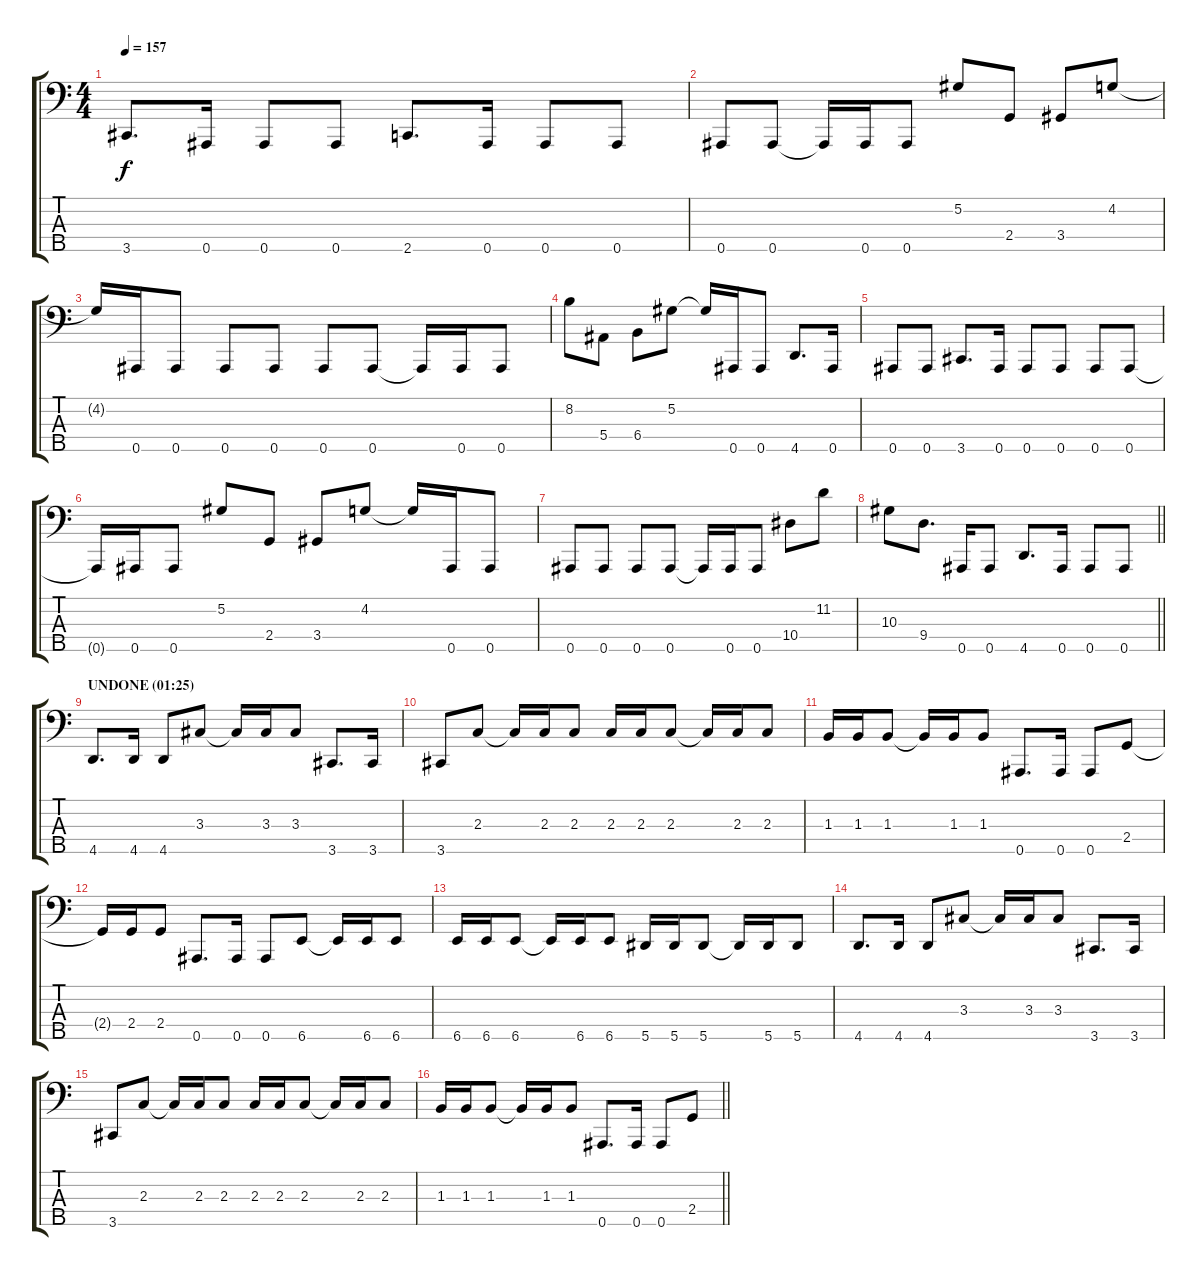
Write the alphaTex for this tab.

\track "" {instrument electricbasspick}
\staff {score tabs}
\tuning (Ab2 Eb2 Bb1 F1 Bb0) {hide}
\ts (4 4)
\tempo 157
\clef f4
\ks c
3.5.8{d dy f} 0.5.16 0.5.8 0.5.8 2.5.8{d} 0.5.16 0.5.8 0.5.8 |
0.5.8 0.5.8 0.5{t}.16 0.5.16 0.5.8 5.2.8 2.4.8 3.4.8 4.2.8 |
4.2{t}.16 0.5.16 0.5.8 0.5.8 0.5.8 0.5.8 0.5.8 0.5{t}.16 0.5.16 0.5.8 |
8.2.8 5.4.8 6.4.8 5.2.8 5.2{t}.16 0.5.16 0.5.8 4.5.8{d} 0.5.16 |
0.5.8 0.5.8 3.5.8{d} 0.5.16 0.5.8 0.5.8 0.5.8 0.5.8 |
0.5{t}.16 0.5.16 0.5.8 5.2.8 2.4.8 3.4.8 4.2.8 4.2{t}.16 0.5.16 0.5.8 |
0.5.8 0.5.8 0.5.8 0.5.8 0.5{t}.16 0.5.16 0.5.8 10.4.8 11.2.8 |
\barLineRight lightlight
10.3.8 9.4.8{d} 0.5.16 0.5.8 4.5.8{d} 0.5.16 0.5.8 0.5.8 |
\section ("" "UNDONE (01:25)")
4.5.8{d} 4.5.16 4.5.8 3.3.8 3.3{t}.16 3.3.16 3.3.8 3.5.8{d} 3.5.16 |
3.5.8 2.3.8 2.3{t}.16 2.3.16 2.3.8 2.3.16 2.3.16 2.3.8 2.3{t}.16 2.3.16 2.3.8 |
1.3.16 1.3.16 1.3.8 1.3{t}.16 1.3.16 1.3.8 0.5.8{d} 0.5.16 0.5.8 2.4.8 |
2.4{t}.16 2.4.16 2.4.8 0.5.8{d} 0.5.16 0.5.8 6.5.8 6.5{t}.16 6.5.16 6.5.8 |
6.5.16 6.5.16 6.5.8 6.5{t}.16 6.5.16 6.5.8 5.5.16 5.5.16 5.5.8 5.5{t}.16 5.5.16 5.5.8 |
4.5.8{d} 4.5.16 4.5.8 3.3.8 3.3{t}.16 3.3.16 3.3.8 3.5.8{d} 3.5.16 |
3.5.8 2.3.8 2.3{t}.16 2.3.16 2.3.8 2.3.16 2.3.16 2.3.8 2.3{t}.16 2.3.16 2.3.8 |
\barLineRight lightlight
1.3.16 1.3.16 1.3.8 1.3{t}.16 1.3.16 1.3.8 0.5.8{d} 0.5.16 0.5.8 2.4.8
